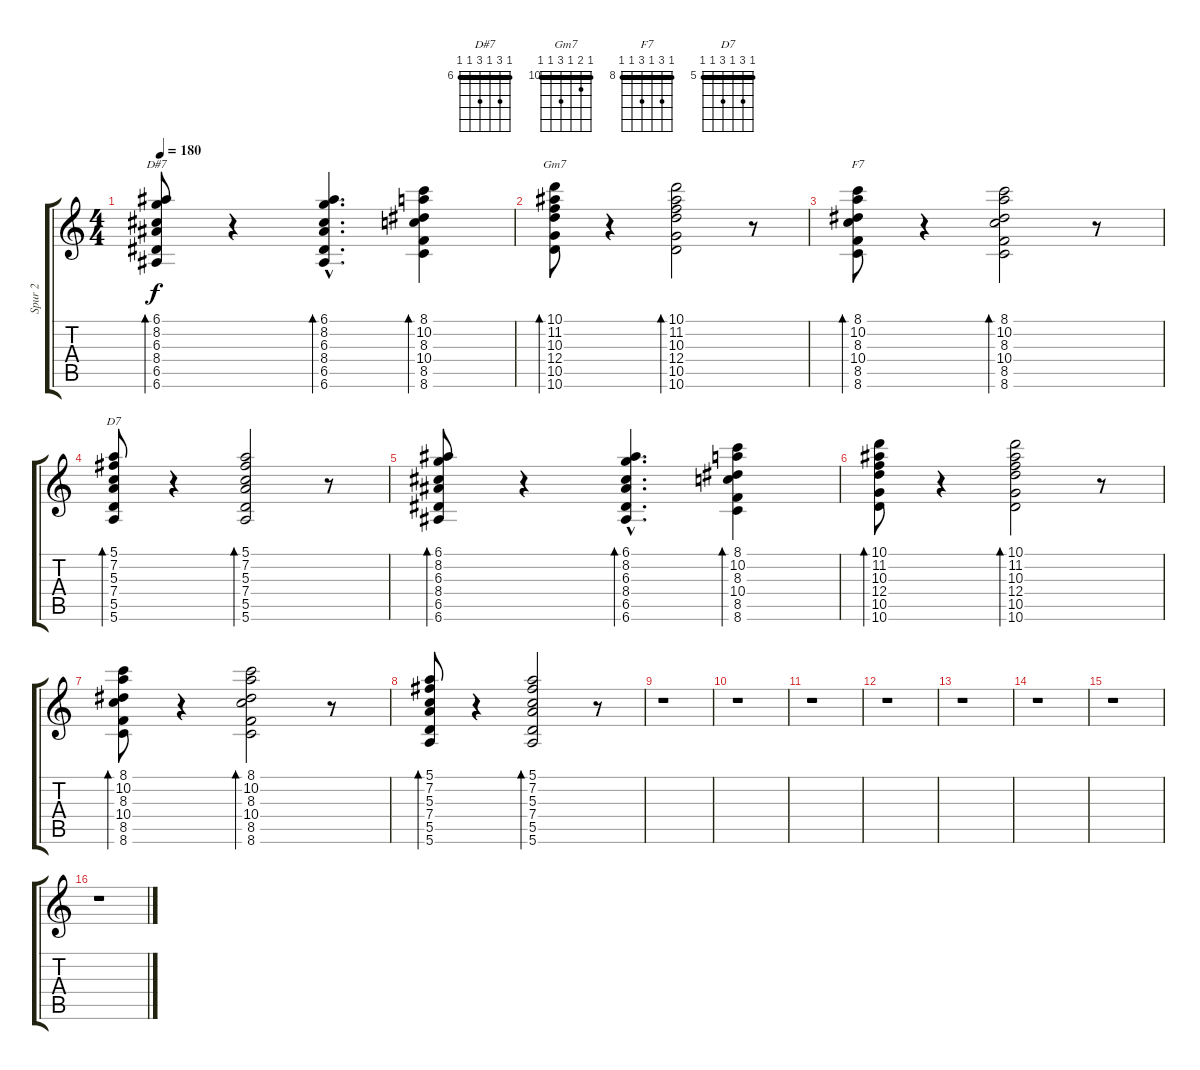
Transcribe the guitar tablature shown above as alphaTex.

\track ("Spur 2" "Spur 2") {instrument overdrivenguitar}
\staff {score tabs}
\tuning (E4 B3 G3 D3 A2 E2) {hide}
\chord ("D#7" 6 8 6 8 6 6) {firstfret 6 barre 6}
\chord ("Gm7" 10 11 10 12 10 10) {firstfret 10 barre 10}
\chord ("F7" 8 10 8 10 8 8) {firstfret 8 barre 8}
\chord ("D7" 5 7 5 7 5 5) {firstfret 5 barre 5}
\ts (4 4)
\tempo 180
\clef g2
\ks c
(6.1 8.2 6.3 8.4 6.5 6.6).8{bd 60 ch "D#7" dy f} r.4 (6.1{hac} 8.2{hac} 6.3{hac} 8.4{hac} 6.5{hac} 6.6{hac}).4{d bd 60} (8.1 10.2 8.3 10.4 8.5 8.6).4{bd 60} |
(10.1 11.2 10.3 12.4 10.5 10.6).8{bd 60 ch "Gm7"} r.4 (10.1 11.2 10.3 12.4 10.5 10.6).2{bd 60} r.8 |
(8.1 10.2 8.3 10.4 8.5 8.6).8{bd 60 ch "F7"} r.4 (8.1 10.2 8.3 10.4 8.5 8.6).2{bd 60} r.8 |
(5.1 7.2 5.3 7.4 5.5 5.6).8{bd 60 ch "D7"} r.4 (5.1 7.2 5.3 7.4 5.5 5.6).2{bd 60} r.8 |
(6.1 8.2 6.3 8.4 6.5 6.6).8{bd 60} r.4 (6.1{hac} 8.2{hac} 6.3{hac} 8.4{hac} 6.5{hac} 6.6{hac}).4{d bd 60} (8.1 10.2 8.3 10.4 8.5 8.6).4{bd 60} |
(10.1 11.2 10.3 12.4 10.5 10.6).8{bd 60} r.4 (10.1 11.2 10.3 12.4 10.5 10.6).2{bd 60} r.8 |
(8.1 10.2 8.3 10.4 8.5 8.6).8{bd 60} r.4 (8.1 10.2 8.3 10.4 8.5 8.6).2{bd 60} r.8 |
(5.1 7.2 5.3 7.4 5.5 5.6).8{bd 60} r.4 (5.1 7.2 5.3 7.4 5.5 5.6).2{bd 60} r.8 |
r.1 |
r.1 |
r.1 |
r.1 |
r.1 |
r.1 |
r.1 |
r.1
